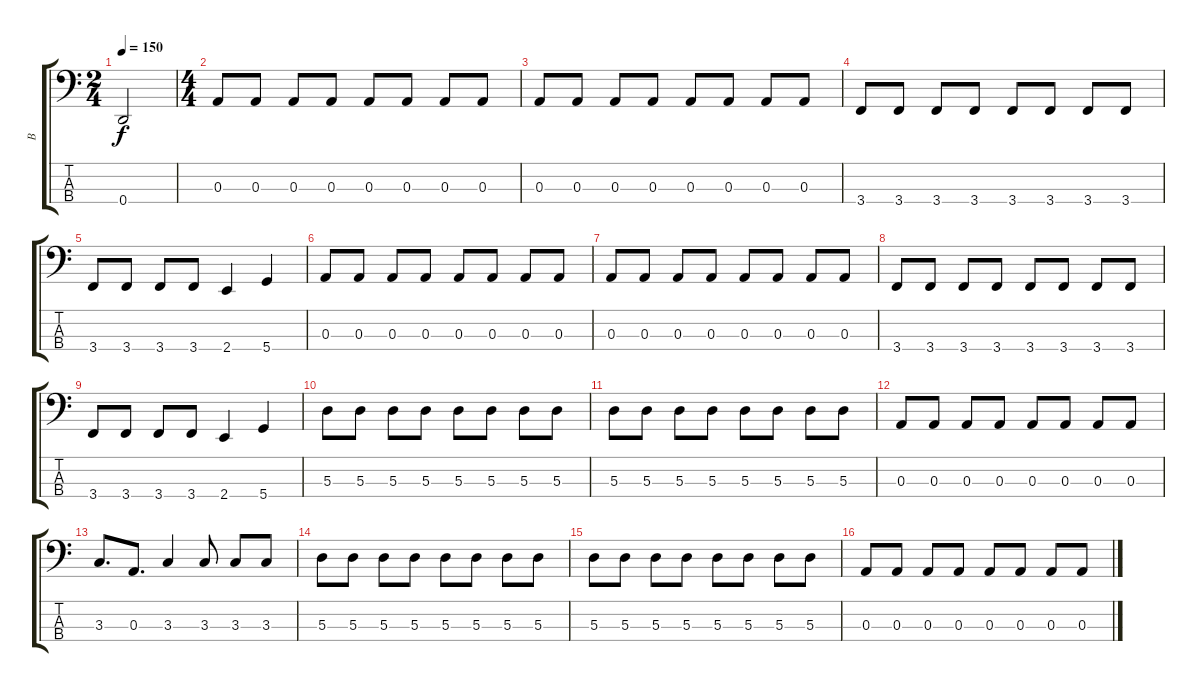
\track ("B" "B") {instrument electricbassfinger}
\staff {score tabs}
\tuning (G2 D2 A1 D1) {hide}
\ts (2 4)
\tempo 150
\clef f4
\ks c
0.4{t}.2{dy f} |
\ts (4 4)
0.3.8 0.3.8 0.3.8 0.3.8 0.3.8 0.3.8 0.3.8 0.3.8 |
0.3.8 0.3.8 0.3.8 0.3.8 0.3.8 0.3.8 0.3.8 0.3.8 |
3.4.8 3.4.8 3.4.8 3.4.8 3.4.8 3.4.8 3.4.8 3.4.8 |
3.4.8 3.4.8 3.4.8 3.4.8 2.4.4 5.4.4 |
0.3.8 0.3.8 0.3.8 0.3.8 0.3.8 0.3.8 0.3.8 0.3.8 |
0.3.8 0.3.8 0.3.8 0.3.8 0.3.8 0.3.8 0.3.8 0.3.8 |
3.4.8 3.4.8 3.4.8 3.4.8 3.4.8 3.4.8 3.4.8 3.4.8 |
3.4.8 3.4.8 3.4.8 3.4.8 2.4.4 5.4.4 |
5.3.8 5.3.8 5.3.8 5.3.8 5.3.8 5.3.8 5.3.8 5.3.8 |
5.3.8 5.3.8 5.3.8 5.3.8 5.3.8 5.3.8 5.3.8 5.3.8 |
0.3.8 0.3.8 0.3.8 0.3.8 0.3.8 0.3.8 0.3.8 0.3.8 |
3.3.8{d} 0.3.8{d} 3.3.4 3.3.8 3.3.8 3.3.8 |
5.3.8 5.3.8 5.3.8 5.3.8 5.3.8 5.3.8 5.3.8 5.3.8 |
5.3.8 5.3.8 5.3.8 5.3.8 5.3.8 5.3.8 5.3.8 5.3.8 |
0.3.8 0.3.8 0.3.8 0.3.8 0.3.8 0.3.8 0.3.8 0.3.8
